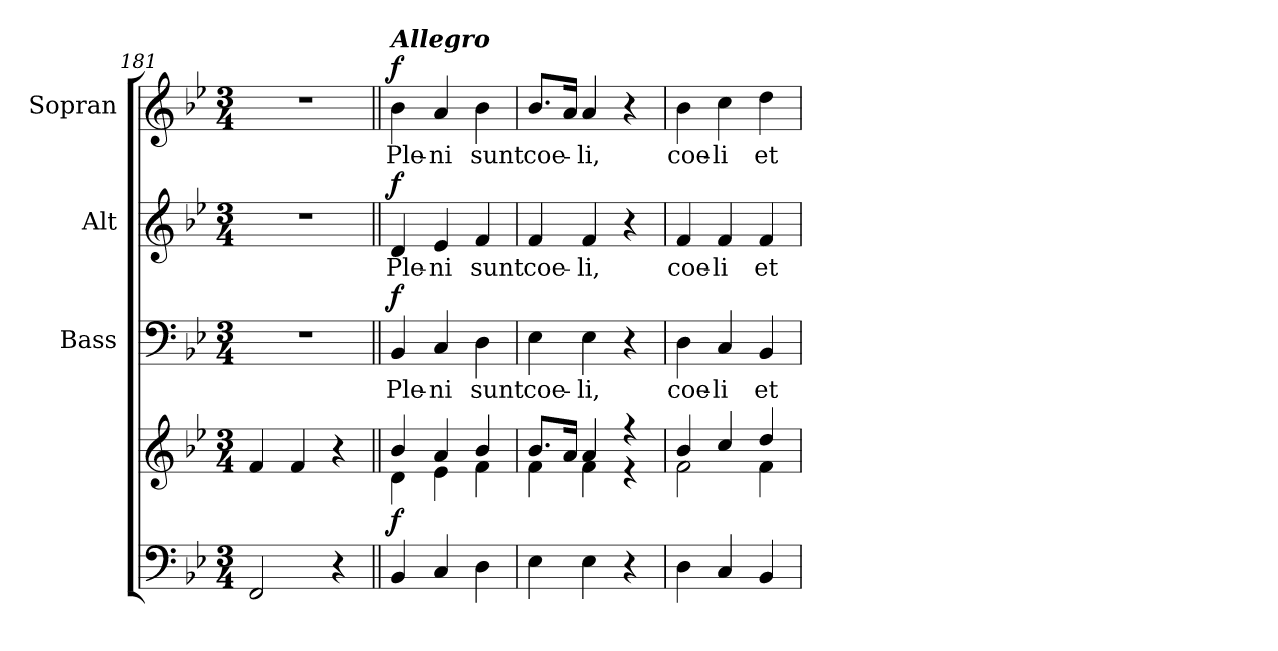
**kern	**kern	**dynam	**kern	**text	**dynam	**kern	**text	**dynam	**kern	**text	**dynam
*part4	*part4	*part4	*part3	*part3	*part3	*part2	*part2	*part2	*part1	*part1	*part1
*staff5	*staff4	*staff4/5	*staff3	*staff3	*staff3	*staff2	*staff2	*staff2	*staff1	*staff1	*staff1
*	*	*	*I"Bass	*	*	*I"Alt	*	*	*I"Sopran	*	*
*	*	*	*I'B.	*	*	*I'A.	*	*	*I'S.	*	*
*clefF4	*clefG2	*	*clefF4	*	*	*clefG2	*	*	*clefG2	*	*
*k[b-e-]	*k[b-e-]	*	*k[b-e-]	*	*	*k[b-e-]	*	*	*k[b-e-]	*	*
*B-:	*B-:	*	*B-:	*	*	*B-:	*	*	*B-:	*	*
*M3/4	*M3/4	*	*M3/4	*	*	*M3/4	*	*	*M3/4	*	*
=181	=181	=181	=181	=181	=181	=181	=181	=181	=181	=181	=181
2FF/	4f/	.	2.r	.	.	2.r	.	.	2.r	.	.
.	4f/	.	.	.	.	.	.	.	.	.	.
4r	4r	.	.	.	.	.	.	.	.	.	.
=182||	=182||	=182||	=182||	=182||	=182||	=182||	=182||	=182||	=182||	=182||	=182||
*	*^	*	*	*	*	*	*	*	*	*	*
!	!	!	!	!	!	!	!	!	!	!LO:TX:a:Bi:t=Allegro	!	!
!	!	!	!LO:DY:b	!	!LO:LY:b	!LO:DY:a	!	!LO:LY:b	!LO:DY:a	!	!LO:LY:b	!LO:DY:b
4BB-/	4b-/	4d\	f	4BB-/	Ple-	f	4d/	Ple-	f	4b-\	Ple-	f
!	!	!	!	!	!LO:LY:b	!	!	!LO:LY:b	!	!	!LO:LY:b	!
4C/	4a/	4e-\	.	4C/	-ni	.	4e-/	-ni	.	4a/	-ni	.
!	!	!	!	!	!LO:LY:b	!	!	!LO:LY:b	!	!	!LO:LY:b	!
4D\	4b-/	4f\	.	4D\	sunt	.	4f/	sunt	.	4b-\	sunt	.
=183	=183	=183	=183	=183	=183	=183	=183	=183	=183	=183	=183	=183
!	!	!	!	!	!LO:LY:b	!	!	!LO:LY:b	!	!	!LO:LY:b	!
4E-\	8.b-/L	4f\	.	4E-\	coe-	.	4f/	coe-	.	8.b-/L	coe-	.
.	16a/Jk	.	.	.	.	.	.	.	.	16a/Jk	.	.
!	!	!	!	!	!LO:LY:b	!	!	!LO:LY:b	!	!	!LO:LY:b	!
4E-\	4a/	4f\	.	4E-\	-li,	.	4f/	-li,	.	4a/	-li,	.
4r	4r	4r	.	4r	.	.	4r	.	.	4r	.	.
=184	=184	=184	=184	=184	=184	=184	=184	=184	=184	=184	=184	=184
!	!	!	!	!	!LO:LY:b	!	!	!LO:LY:b	!	!	!LO:LY:b	!
4D\	4b-/	2f\	.	4D\	coe-	.	4f/	coe-	.	4b-\	coe-	.
!	!	!	!	!	!LO:LY:b	!	!	!LO:LY:b	!	!	!LO:LY:b	!
4C/	4cc/	.	.	4C/	-li	.	4f/	-li	.	4cc\	-li	.
!	!	!	!	!	!LO:LY:b	!	!	!LO:LY:b	!	!	!LO:LY:b	!
4BB-/	4dd/	4f\	.	4BB-/	et	.	4f/	et	.	4dd\	et	.
*	*v	*v	*	*	*	*	*	*	*	*	*	*
=	=	=	=	=	=	=	=	=	=	=	=
*-	*-	*-	*-	*-	*-	*-	*-	*-	*-	*-	*-
